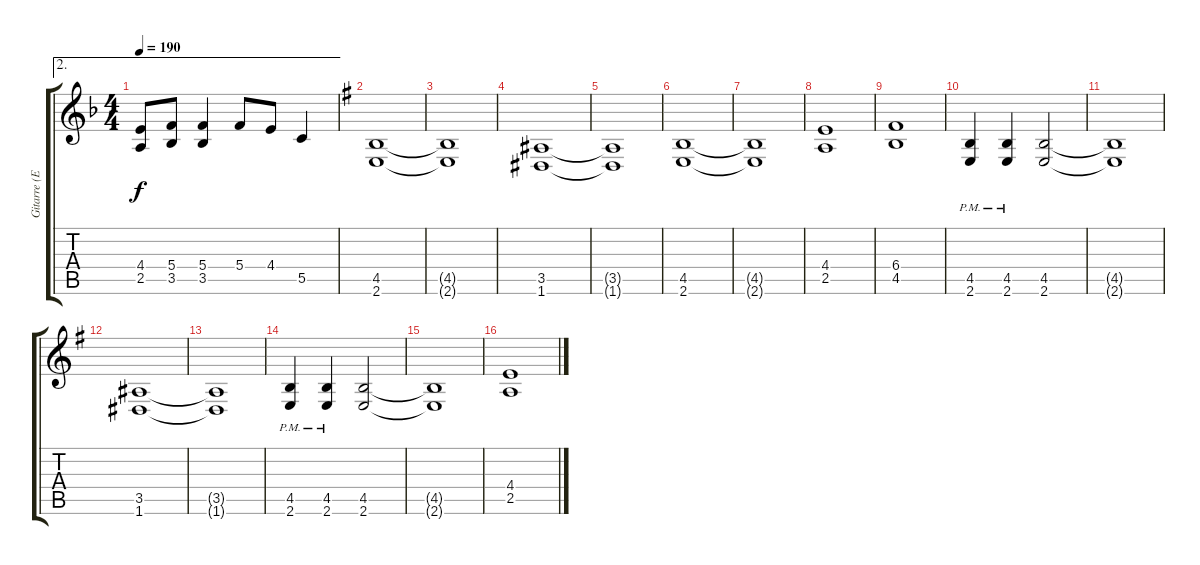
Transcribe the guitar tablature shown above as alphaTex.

\track ("Gitarre (Emppu)" "Gitarre (E") {instrument distortionguitar}
\staff {score tabs}
\tuning (D4 A3 F3 C3 G2 D2) {hide}
\ae 2
\ts (4 4)
\tempo 190
\clef g2
\ks f
(4.4 2.5).8{dy f} (5.4 3.5).8 (5.4 3.5).4 5.4.8 4.4.8 5.5.4 |
\ks g
(4.5 2.6).1 |
(4.5{t} 2.6{t}).1 |
(3.5 1.6).1 |
(3.5{t} 1.6{t}).1 |
(4.5 2.6).1 |
(4.5{t} 2.6{t}).1 |
(4.4 2.5).1 |
(6.4 4.5).1 |
(4.5{pm} 2.6{pm}).4 (4.5{pm} 2.6{pm}).4 (4.5 2.6).2 |
(4.5{t} 2.6{t}).1 |
(3.5 1.6).1 |
(3.5{t} 1.6{t}).1 |
(4.5{pm} 2.6{pm}).4 (4.5{pm} 2.6{pm}).4 (4.5 2.6).2 |
(4.5{t} 2.6{t}).1 |
(4.4 2.5).1
